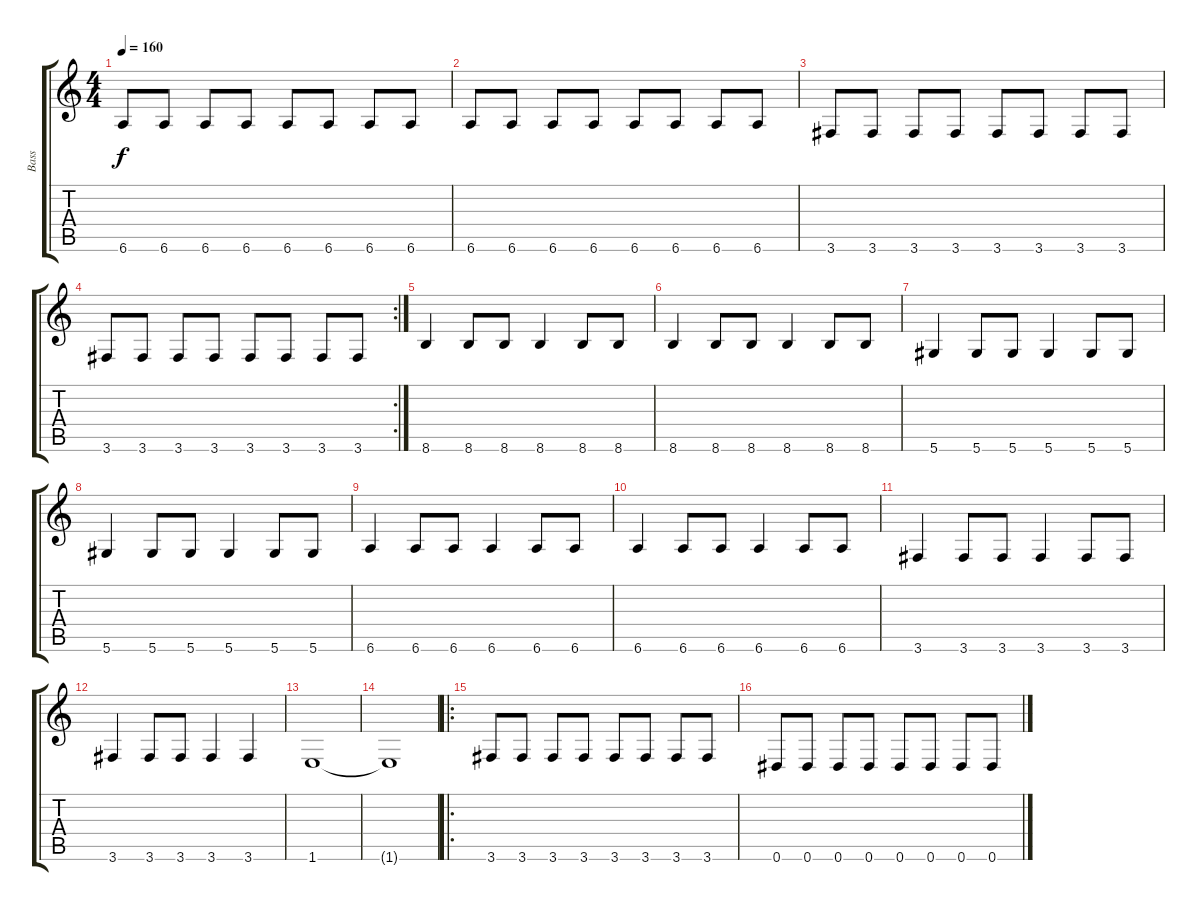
\track ("Bass" "Bass") {instrument electricbassfinger}
\staff {score tabs}
\tuning (Eb4 Bb3 Gb3 Db3 Ab2 Eb2) {hide}
\ts (4 4)
\tempo 160
\clef g2
\ks c
6.6.8{dy f} 6.6.8 6.6.8 6.6.8 6.6.8 6.6.8 6.6.8 6.6.8 |
6.6.8 6.6.8 6.6.8 6.6.8 6.6.8 6.6.8 6.6.8 6.6.8 |
3.6.8 3.6.8 3.6.8 3.6.8 3.6.8 3.6.8 3.6.8 3.6.8 |
\rc 2
3.6.8 3.6.8 3.6.8 3.6.8 3.6.8 3.6.8 3.6.8 3.6.8 |
8.6.4 8.6.8 8.6.8 8.6.4 8.6.8 8.6.8 |
8.6.4 8.6.8 8.6.8 8.6.4 8.6.8 8.6.8 |
5.6.4 5.6.8 5.6.8 5.6.4 5.6.8 5.6.8 |
5.6.4 5.6.8 5.6.8 5.6.4 5.6.8 5.6.8 |
6.6.4 6.6.8 6.6.8 6.6.4 6.6.8 6.6.8 |
6.6.4 6.6.8 6.6.8 6.6.4 6.6.8 6.6.8 |
3.6.4 3.6.8 3.6.8 3.6.4 3.6.8 3.6.8 |
3.6.4 3.6.8 3.6.8 3.6.4 3.6.4 |
1.6.1 |
1.6{t}.1 |
\ro
3.6.8 3.6.8 3.6.8 3.6.8 3.6.8 3.6.8 3.6.8 3.6.8 |
0.6.8 0.6.8 0.6.8 0.6.8 0.6.8 0.6.8 0.6.8 0.6.8
